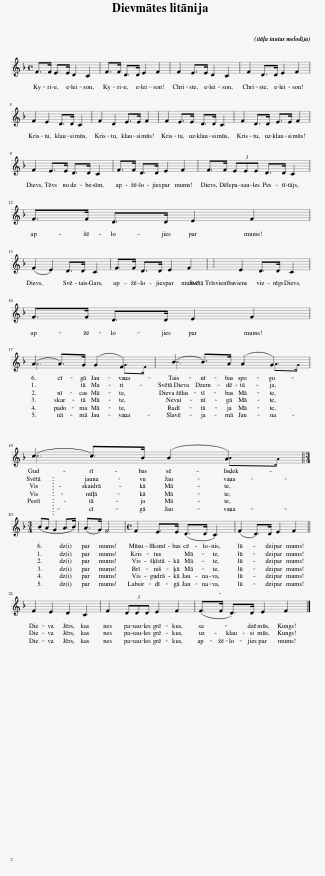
X:1
%%score ( 1 2 )
L:1/8
M:4/4
I:linebreak $
K:F
V:1 treble
V:2 treble
V:1
 F>F E>E D2 C2 | F>F D>D E2 F2 | F2 E>E D2 C2 | F2 D>D E2 F2 |$ F2 E2 D>D C2 | %5
 F2 D2 E>E F2 | F2 E>E D>D C2 | F2 D>D E>E F2 |$ F2 E>E D>D C2 | F>F D>D E2 F2 | %10
 F>F (3EEE D>D C2 |$ F>F D>D E2 F2 |$ (F2 E2) D>D C2 | F>F D>D E2 F2 | x6 E2 D>D C2 |$ %15
 F>F D>D E2 F2 |$ (A2 A>)G (G2 F2) | (B2 B>)A (A2 G2) |$ (c2 c>)B (B2 A2) ||$[M:3/4] (BA G2 A>B) | %20
 (A>G) F4 |[M:4/4] F2 E>E (D>D C2) | (F2 D>)D E2 F2 ||$ F2 E2 D2 C2 | F2 (3DDD E2 F2 | %25
 (F>F D>)D E2 F2 |] %26
V:2
 x8 | x8 | x8 | x8 |$ x8 | %5
 x8 | x8 | x8 |$ x8 | x8 | %10
 x8 |$ x8 |$ x8 | x8 | x12 |$ %15
 x8 |$ A6 G>F | B6 A>G |$ c6 B>A ||$[M:3/4] x6 | %20
 x6 |[M:4/4] x8 | x8 ||$ x8 | x8 | %25
 x8 |] %26
